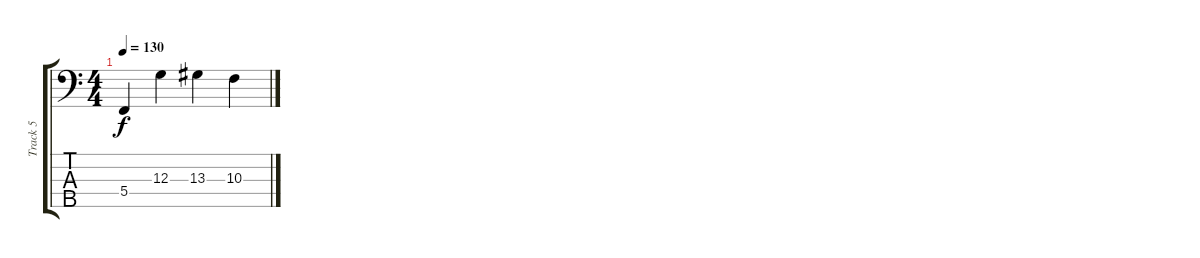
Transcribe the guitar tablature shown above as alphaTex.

\track ("Track 5" "Track 5") {instrument electricbasspick}
\staff {score tabs}
\tuning (F2 C2 G1 C1 A0) {hide}
\ts (4 4)
\tempo 130
\clef f4
\ks c
5.4{t}.4{dy f} 12.3.4 13.3.4 10.3.4
